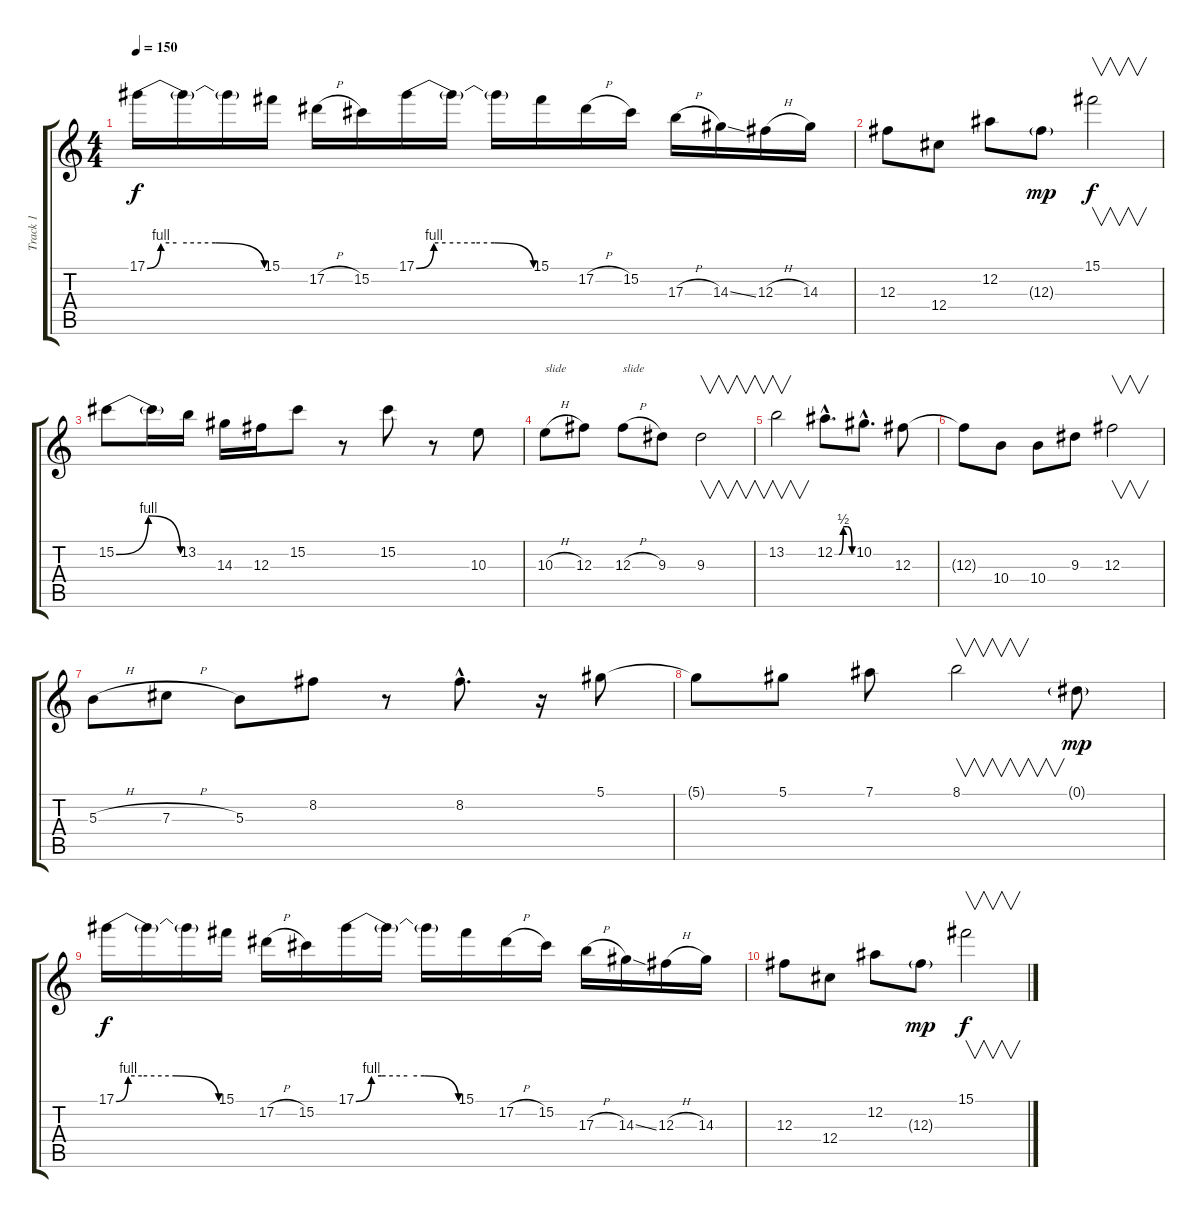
\track ("Track 1" "Track 1") {instrument distortionguitar}
\staff {score tabs}
\tuning (Eb4 Bb3 Gb3 Db3 Ab2 Eb2) {hide}
\ts (4 4)
\tempo 150
\clef g2
\ks c
17.1{be (custom 0 0 7 4 15 4 35 4 60 0)}.16{dy f} 17.1{t}.16 17.1{t}.16 15.1.16 17.2{h}.16 15.2.16 17.1{be (custom 0 0 9 4 15 4 30 4 40 4 60 0)}.16 17.1{t}.16 17.1{t}.16 15.1.16 17.2{h}.16 15.2.16 17.3{h}.16 14.3{ss}.16 12.3{h}.16 14.3.16 |
12.3.8 12.4.8 12.2.8 12.3{g}.8{dy mp} 15.1.2{v dy f} |
15.2{be (bendrelease 0 0 15 4 30 4 60 0)}.8{volume 15 balance 8 instrument overdrivenguitar} 15.2{t}.16 13.2.16 14.3.16 12.3.16 15.2.8 r.8 15.2.8 r.8 10.3.8 |
10.3{h}.8{txt "slide"} 12.3.8 12.3{h}.8{txt "slide"} 9.3.8 9.3.2{v} |
13.2.2{v} 12.2{be (custom 0 0 15 0 30 2 45 2 60 0) hac}.8{d} 10.2{hac}.8{d} 12.3.8 |
12.3{t}.8 10.4.8 10.4.8 9.3.8 12.3.2{v} |
5.3{h}.8{volume 8} 7.3{h}.8 5.3.8 8.2.8 r.8 8.2{hac}.8{d} r.16 5.1.8 |
5.1{t}.8 5.1.8 7.1.8 8.1.2{v} 0.1{g}.8{dy mp} |
17.1{be (custom 0 0 7 4 15 4 35 4 60 0)}.16{dy f volume 0} 17.1{t}.16 17.1{t}.16 15.1.16 17.2{h}.16 15.2.16 17.1{be (custom 0 0 9 4 15 4 30 4 40 4 60 0)}.16 17.1{t}.16 17.1{t}.16 15.1.16 17.2{h}.16 15.2.16 17.3{h}.16 14.3{ss}.16 12.3{h}.16 14.3.16 |
12.3.8 12.4.8 12.2.8 12.3{g}.8{dy mp} 15.1.2{v dy f}
